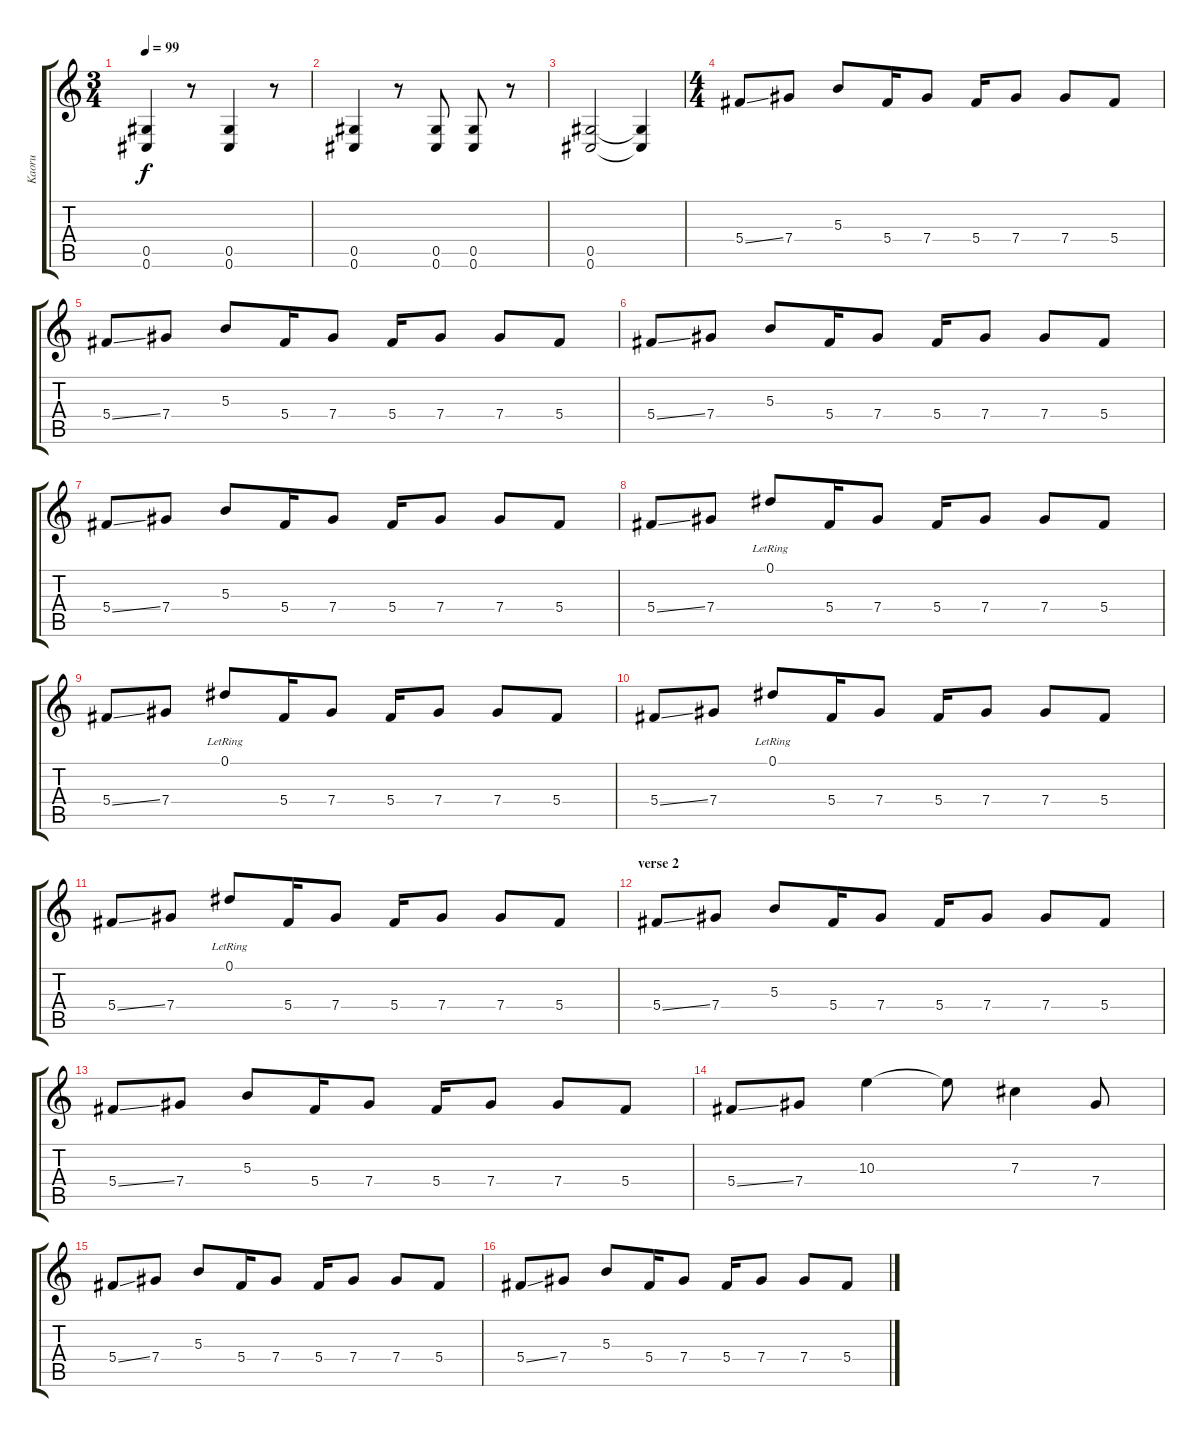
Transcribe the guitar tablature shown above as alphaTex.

\track ("Kaoru" "Kaoru") {instrument electricguitarjazz}
\staff {score tabs}
\tuning (Eb4 Bb3 Gb3 Db3 Ab2 Db2) {hide}
\ts (3 4)
\tempo 99
\clef g2
\ks c
(0.5 0.6).4{dy f volume 9 balance 1 instrument distortionguitar} r.8 (0.5 0.6).4 r.8 |
(0.5 0.6).4 r.8 (0.5 0.6).8 (0.5 0.6).8 r.8 |
(0.5 0.6).2 (0.5{t} 0.6{t}).4 |
\ts (4 4)
5.4{ss}.8{volume 9 balance 1 instrument electricguitarjazz} 7.4.8 5.3.8 5.4.16 7.4.8 5.4.16 7.4.8 7.4.8 5.4.8 |
5.4{ss}.8 7.4.8 5.3.8 5.4.16 7.4.8 5.4.16 7.4.8 7.4.8 5.4.8 |
5.4{ss}.8 7.4.8 5.3.8 5.4.16 7.4.8 5.4.16 7.4.8 7.4.8 5.4.8 |
5.4{ss}.8 7.4.8 5.3.8 5.4.16 7.4.8 5.4.16 7.4.8 7.4.8 5.4.8 |
5.4{ss}.8 7.4.8 0.1{lr}.8 5.4.16 7.4.8 5.4.16 7.4.8 7.4.8 5.4.8 |
5.4{ss}.8 7.4.8 0.1{lr}.8 5.4.16 7.4.8 5.4.16 7.4.8 7.4.8 5.4.8 |
5.4{ss}.8 7.4.8 0.1{lr}.8 5.4.16 7.4.8 5.4.16 7.4.8 7.4.8 5.4.8 |
5.4{ss}.8 7.4.8 0.1{lr}.8 5.4.16 7.4.8 5.4.16 7.4.8 7.4.8 5.4.8 |
\section ("" "verse 2")
5.4{ss}.8 7.4.8 5.3.8 5.4.16 7.4.8 5.4.16 7.4.8 7.4.8 5.4.8 |
5.4{ss}.8 7.4.8 5.3.8 5.4.16 7.4.8 5.4.16 7.4.8 7.4.8 5.4.8 |
5.4{ss}.8 7.4.8 10.3.4 10.3{t}.8 7.3.4 7.4.8 |
5.4{ss}.8 7.4.8 5.3.8 5.4.16 7.4.8 5.4.16 7.4.8 7.4.8 5.4.8 |
5.4{ss}.8 7.4.8 5.3.8 5.4.16 7.4.8 5.4.16 7.4.8 7.4.8 5.4.8
